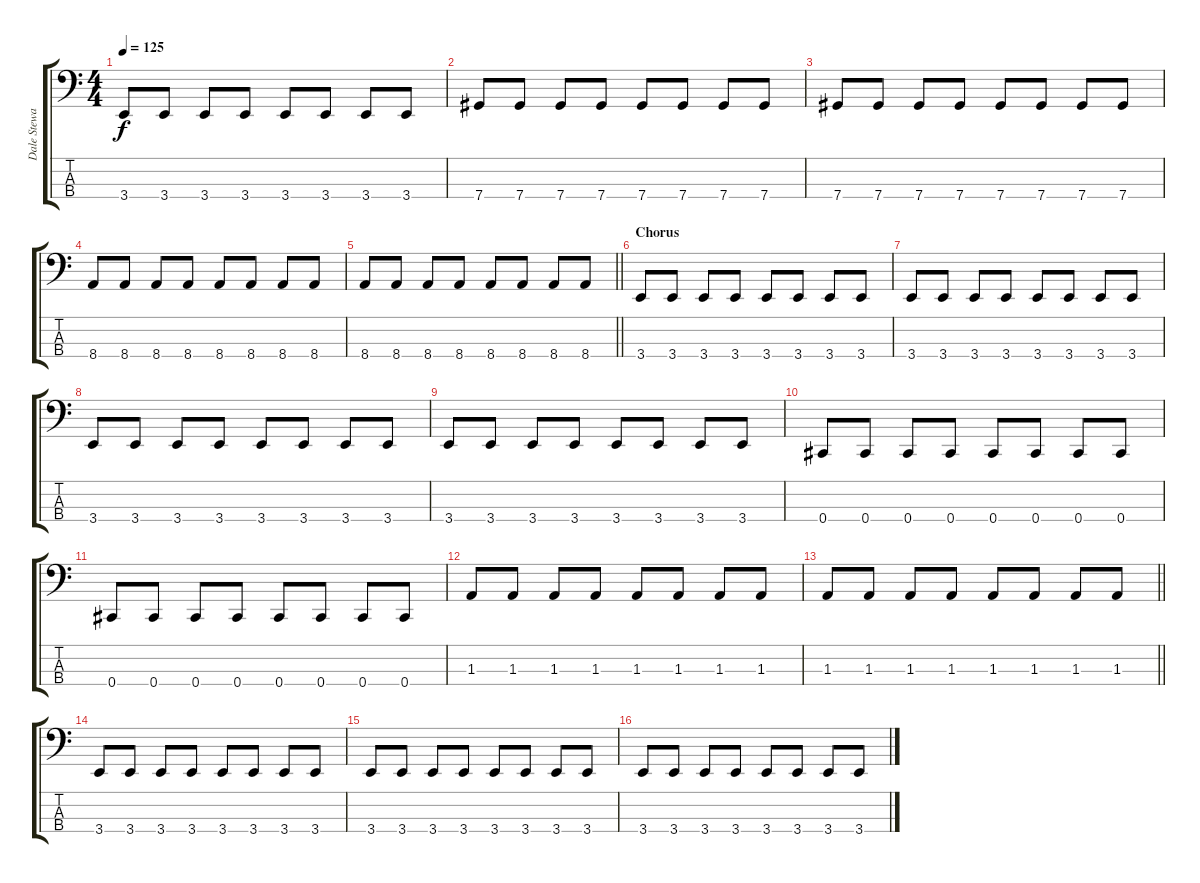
\track ("Dale Stewart - Bass" "Dale Stewa") {instrument electricbasspick}
\staff {score tabs}
\tuning (Gb2 Db2 Ab1 Db1) {hide}
\ts (4 4)
\tempo 125
\clef f4
\ks c
3.4.8{dy f} 3.4.8 3.4.8 3.4.8 3.4.8 3.4.8 3.4.8 3.4.8 |
7.4.8 7.4.8 7.4.8 7.4.8 7.4.8 7.4.8 7.4.8 7.4.8 |
7.4.8 7.4.8 7.4.8 7.4.8 7.4.8 7.4.8 7.4.8 7.4.8 |
8.4.8 8.4.8 8.4.8 8.4.8 8.4.8 8.4.8 8.4.8 8.4.8 |
\barLineRight lightlight
8.4.8 8.4.8 8.4.8 8.4.8 8.4.8 8.4.8 8.4.8 8.4.8 |
\section ("" "Chorus")
3.4.8 3.4.8 3.4.8 3.4.8 3.4.8 3.4.8 3.4.8 3.4.8 |
3.4.8 3.4.8 3.4.8 3.4.8 3.4.8 3.4.8 3.4.8 3.4.8 |
3.4.8 3.4.8 3.4.8 3.4.8 3.4.8 3.4.8 3.4.8 3.4.8 |
3.4.8 3.4.8 3.4.8 3.4.8 3.4.8 3.4.8 3.4.8 3.4.8 |
0.4.8 0.4.8 0.4.8 0.4.8 0.4.8 0.4.8 0.4.8 0.4.8 |
0.4.8 0.4.8 0.4.8 0.4.8 0.4.8 0.4.8 0.4.8 0.4.8 |
1.3.8 1.3.8 1.3.8 1.3.8 1.3.8 1.3.8 1.3.8 1.3.8 |
\barLineRight lightlight
1.3.8 1.3.8 1.3.8 1.3.8 1.3.8 1.3.8 1.3.8 1.3.8 |
3.4.8 3.4.8 3.4.8 3.4.8 3.4.8 3.4.8 3.4.8 3.4.8 |
3.4.8 3.4.8 3.4.8 3.4.8 3.4.8 3.4.8 3.4.8 3.4.8 |
3.4.8 3.4.8 3.4.8 3.4.8 3.4.8 3.4.8 3.4.8 3.4.8
